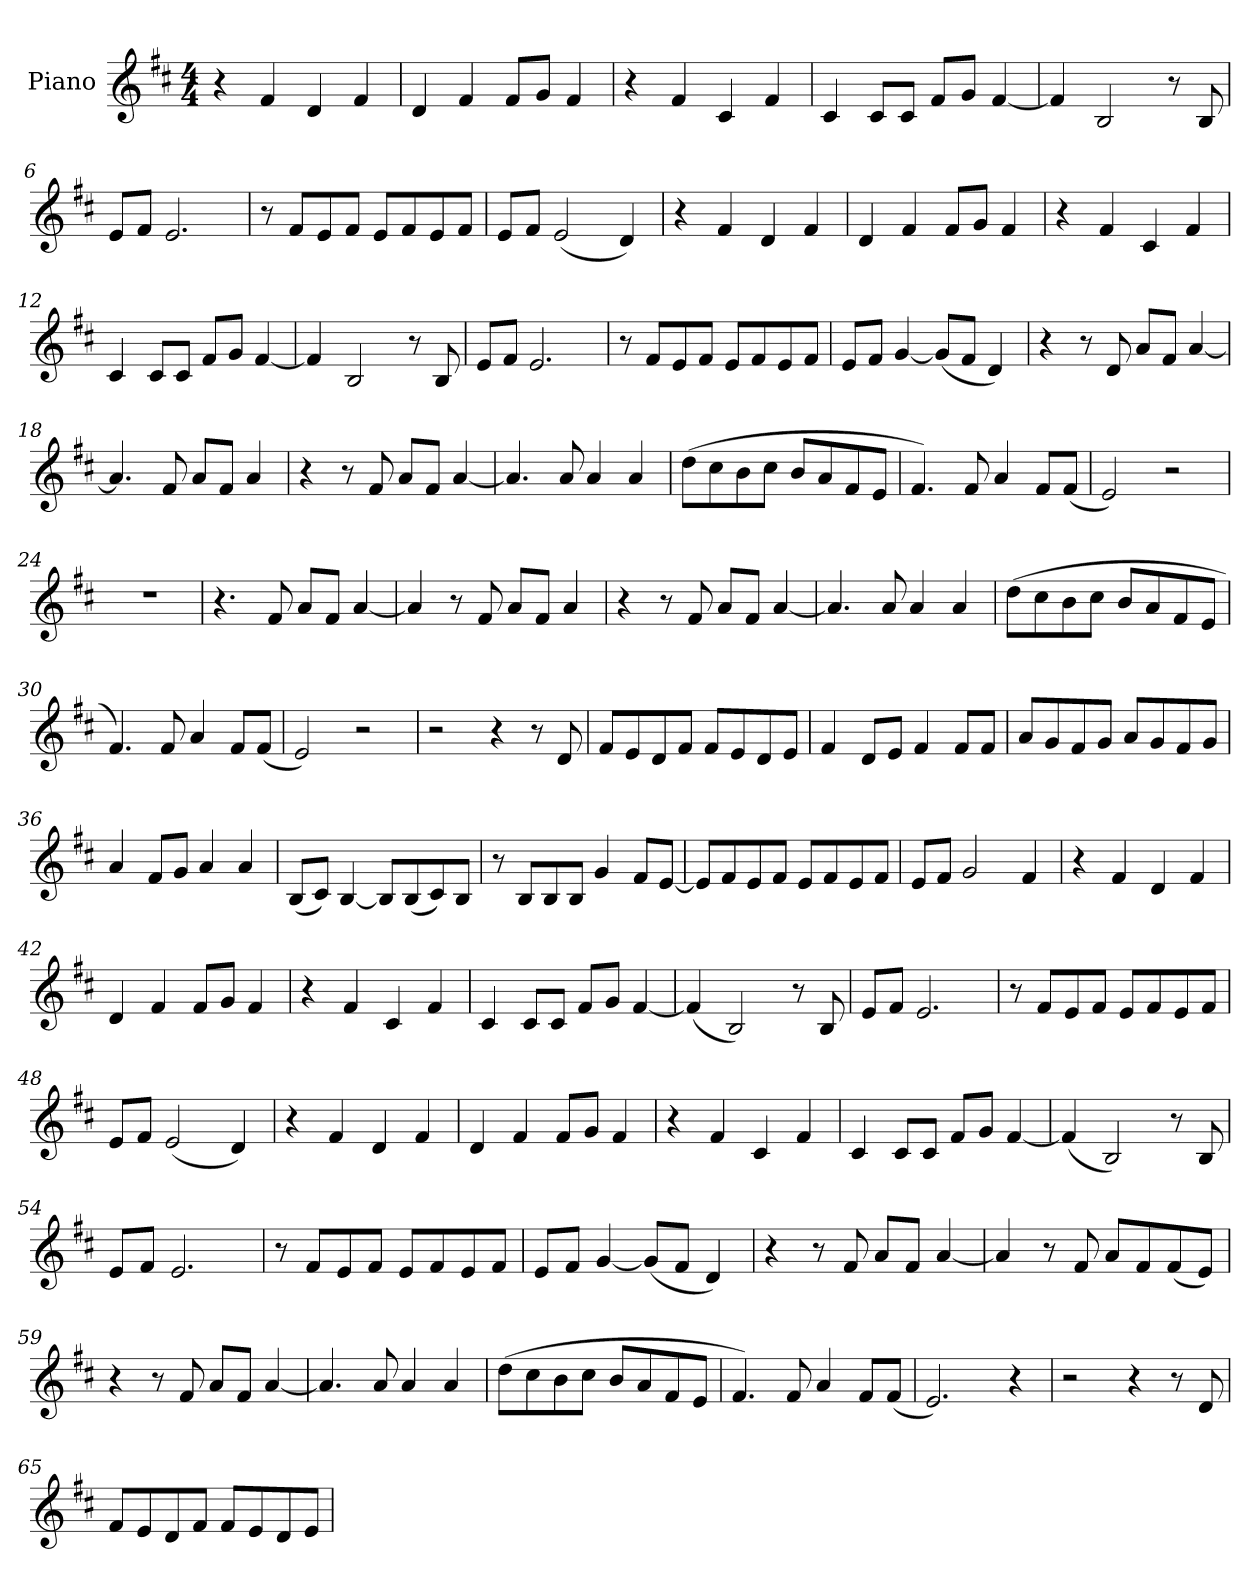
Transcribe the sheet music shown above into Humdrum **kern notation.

**kern
*part1
*staff1
*I"Piano
*I'Pno.
*clefG2
*k[f#c#]
*M4/4
*MM125
=1
4r
4f#
4d
4f#
=2
4d
4f#
8f#L
8gJ
4f#
=3
4r
4f#
4c#
4f#
=4
4c#
8c#L
8c#J
8f#L
8gJ
[4f#
=5
4f#]
2B
8r
8B
=6
8eL
8f#J
2.e
=7
8r
8f#L
8e
8f#J
8eL
8f#
8e
8f#J
=8
8eL
8f#J
(2e
4d)
=9
4r
4f#
4d
4f#
=10
4d
4f#
8f#L
8gJ
4f#
=11
4r
4f#
4c#
4f#
=12
4c#
8c#L
8c#J
8f#L
8gJ
[4f#
=13
4f#]
2B
8r
8B
=14
8eL
8f#J
2.e
=15
8r
8f#L
8e
8f#J
8eL
8f#
8e
8f#J
=16
8eL
8f#J
[4g
(8gL]
8f#J
4d)
=17
4r
8r
8d
8aL
8f#J
[4a
=18
4.a]
8f#
8aL
8f#J
4a
=19
4r
8r
8f#
8aL
8f#J
[4a
=20
4.a]
8a
4a
4a
=21
(8ddL
8cc#
8b
8cc#J
8bL
8a
8f#
8eJ
=22
4.f#)
8f#
4a
8f#L
(8f#J
=23
2e)
2r
=24
1r
=25
4.r
8f#
8aL
8f#J
[4a
=26
4a]
8r
8f#
8aL
8f#J
4a
=27
4r
8r
8f#
8aL
8f#J
[4a
=28
4.a]
8a
4a
4a
=29
(8ddL
8cc#
8b
8cc#J
8bL
8a
8f#
8eJ
=30
4.f#)
8f#
4a
8f#L
(8f#J
=31
2e)
2r
=32
2r
4r
8r
8d
=33
8f#L
8e
8d
8f#J
8f#L
8e
8d
8eJ
=34
4f#
8dL
8eJ
4f#
8f#L
8f#J
=35
8aL
8g
8f#
8gJ
8aL
8g
8f#
8gJ
=36
4a
8f#L
8gJ
4a
4a
=37
(8BL
8c#J)
[4B
8BL]
(8B
8c#)
8BJ
=38
8r
8BL
8B
8BJ
4g
8f#L
[8eJ
=39
8eL]
8f#
8e
8f#J
8eL
8f#
8e
8f#J
=40
8eL
8f#J
2g
4f#
=41
4r
4f#
4d
4f#
=42
4d
4f#
8f#L
8gJ
4f#
=43
4r
4f#
4c#
4f#
=44
4c#
8c#L
8c#J
8f#L
8gJ
[4f#
=45
(4f#]
2B)
8r
8B
=46
8eL
8f#J
2.e
=47
8r
8f#L
8e
8f#J
8eL
8f#
8e
8f#J
=48
8eL
8f#J
(2e
4d)
=49
4r
4f#
4d
4f#
=50
4d
4f#
8f#L
8gJ
4f#
=51
4r
4f#
4c#
4f#
=52
4c#
8c#L
8c#J
8f#L
8gJ
[4f#
=53
(4f#]
2B)
8r
8B
=54
8eL
8f#J
2.e
=55
8r
8f#L
8e
8f#J
8eL
8f#
8e
8f#J
=56
8eL
8f#J
[4g
(8gL]
8f#J
4d)
=57
4r
8r
8f#
8aL
8f#J
[4a
=58
4a]
8r
8f#
8aL
8f#
(8f#
8eJ)
=59
4r
8r
8f#
8aL
8f#J
[4a
=60
4.a]
8a
4a
4a
=61
(8ddL
8cc#
8b
8cc#J
8bL
8a
8f#
8eJ
=62
4.f#)
8f#
4a
8f#L
(8f#J
=63
2.e)
4r
=64
2r
4r
8r
8d
=65
8f#L
8e
8d
8f#J
8f#L
8e
8d
8eJ
=
*-
